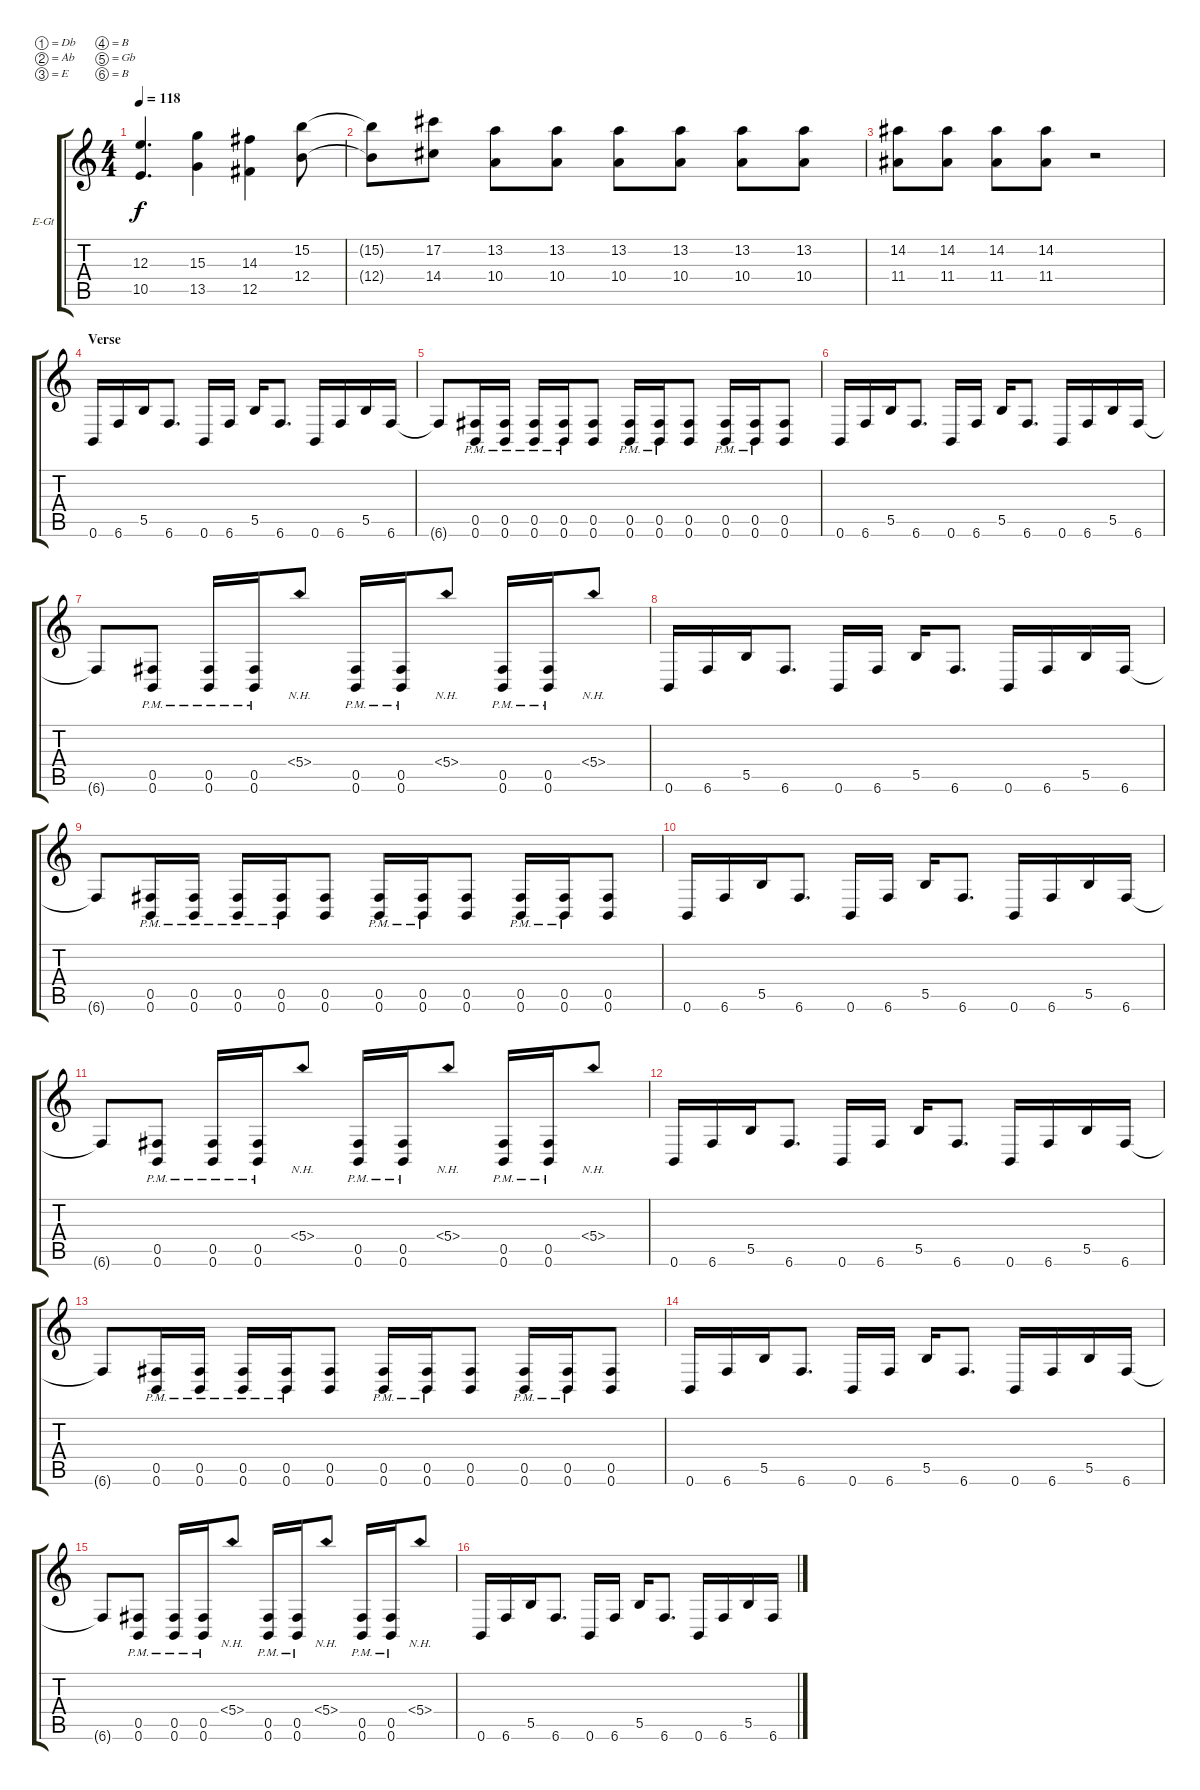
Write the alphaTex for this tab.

\bracketExtendMode groupsimilarinstruments
\firstSystemTrackNameOrientation horizontal
\otherSystemsTrackNameOrientation horizontal
\track ("Dist 2" "E-Gt") {solo instrument electricguitarclean}
\staff {score tabs}
\tuning (Db4 Ab3 E3 B2 Gb2 B1)
\ts (4 4)
\tempo 118
\clef g2
\ks c
(10.5 12.3).4{d dy f} (13.5 15.3).4 (12.5 14.3).4 (12.4 15.2).8 |
(12.4{t} 15.2{t}).8 (14.4 17.2).8 (10.4 13.2).8 (10.4 13.2).8 (10.4 13.2).8 (10.4 13.2).8 (10.4 13.2).8 (10.4 13.2).8 |
(11.4 14.2).8 (11.4 14.2).8 (11.4 14.2).8 (11.4 14.2).8 r.2 |
\section ("" "Verse")
0.6.16 6.6.16 5.5.16 6.6.8{d} 0.6.16 6.6.16 5.5.16 6.6.8{d} 0.6.16 6.6.16 5.5.16 6.6.16 |
6.6{t}.8 (0.6{pm} 0.5{pm}).16 (0.6{pm} 0.5{pm}).16 (0.6{pm} 0.5{pm}).16 (0.6{pm} 0.5{pm}).16 (0.6 0.5).8 (0.6{pm} 0.5{pm}).16 (0.6{pm} 0.5{pm}).16 (0.6 0.5).8 (0.6{pm} 0.5{pm}).16 (0.6{pm} 0.5{pm}).16 (0.6 0.5).8 |
0.6.16 6.6.16 5.5.16 6.6.8{d} 0.6.16 6.6.16 5.5.16 6.6.8{d} 0.6.16 6.6.16 5.5.16 6.6.16 |
6.6{t}.8 (0.6{pm} 0.5{pm}).8 (0.6{pm} 0.5{pm}).16 (0.6{pm} 0.5{pm}).16 5.4{nh}.8 (0.6{pm} 0.5{pm}).16 (0.6{pm} 0.5{pm}).16 5.4{nh}.8 (0.6{pm} 0.5{pm}).16 (0.6{pm} 0.5{pm}).16 5.4{nh}.8 |
0.6.16 6.6.16 5.5.16 6.6.8{d} 0.6.16 6.6.16 5.5.16 6.6.8{d} 0.6.16 6.6.16 5.5.16 6.6.16 |
6.6{t}.8 (0.6{pm} 0.5{pm}).16 (0.6{pm} 0.5{pm}).16 (0.6{pm} 0.5{pm}).16 (0.6{pm} 0.5{pm}).16 (0.6 0.5).8 (0.6{pm} 0.5{pm}).16 (0.6{pm} 0.5{pm}).16 (0.6 0.5).8 (0.6{pm} 0.5{pm}).16 (0.6{pm} 0.5{pm}).16 (0.6 0.5).8 |
0.6.16 6.6.16 5.5.16 6.6.8{d} 0.6.16 6.6.16 5.5.16 6.6.8{d} 0.6.16 6.6.16 5.5.16 6.6.16 |
6.6{t}.8 (0.6{pm} 0.5{pm}).8 (0.6{pm} 0.5{pm}).16 (0.6{pm} 0.5{pm}).16 5.4{nh}.8 (0.6{pm} 0.5{pm}).16 (0.6{pm} 0.5{pm}).16 5.4{nh}.8 (0.6{pm} 0.5{pm}).16 (0.6{pm} 0.5{pm}).16 5.4{nh}.8 |
0.6.16 6.6.16 5.5.16 6.6.8{d} 0.6.16 6.6.16 5.5.16 6.6.8{d} 0.6.16 6.6.16 5.5.16 6.6.16 |
6.6{t}.8 (0.6{pm} 0.5{pm}).16 (0.6{pm} 0.5{pm}).16 (0.6{pm} 0.5{pm}).16 (0.6{pm} 0.5{pm}).16 (0.6 0.5).8 (0.6{pm} 0.5{pm}).16 (0.6{pm} 0.5{pm}).16 (0.6 0.5).8 (0.6{pm} 0.5{pm}).16 (0.6{pm} 0.5{pm}).16 (0.6 0.5).8 |
0.6.16 6.6.16 5.5.16 6.6.8{d} 0.6.16 6.6.16 5.5.16 6.6.8{d} 0.6.16 6.6.16 5.5.16 6.6.16 |
6.6{t}.8 (0.6{pm} 0.5{pm}).8 (0.6{pm} 0.5{pm}).16 (0.6{pm} 0.5{pm}).16 5.4{nh}.8 (0.6{pm} 0.5{pm}).16 (0.6{pm} 0.5{pm}).16 5.4{nh}.8 (0.6{pm} 0.5{pm}).16 (0.6{pm} 0.5{pm}).16 5.4{nh}.8 |
0.6.16 6.6.16 5.5.16 6.6.8{d} 0.6.16 6.6.16 5.5.16 6.6.8{d} 0.6.16 6.6.16 5.5.16 6.6.16
